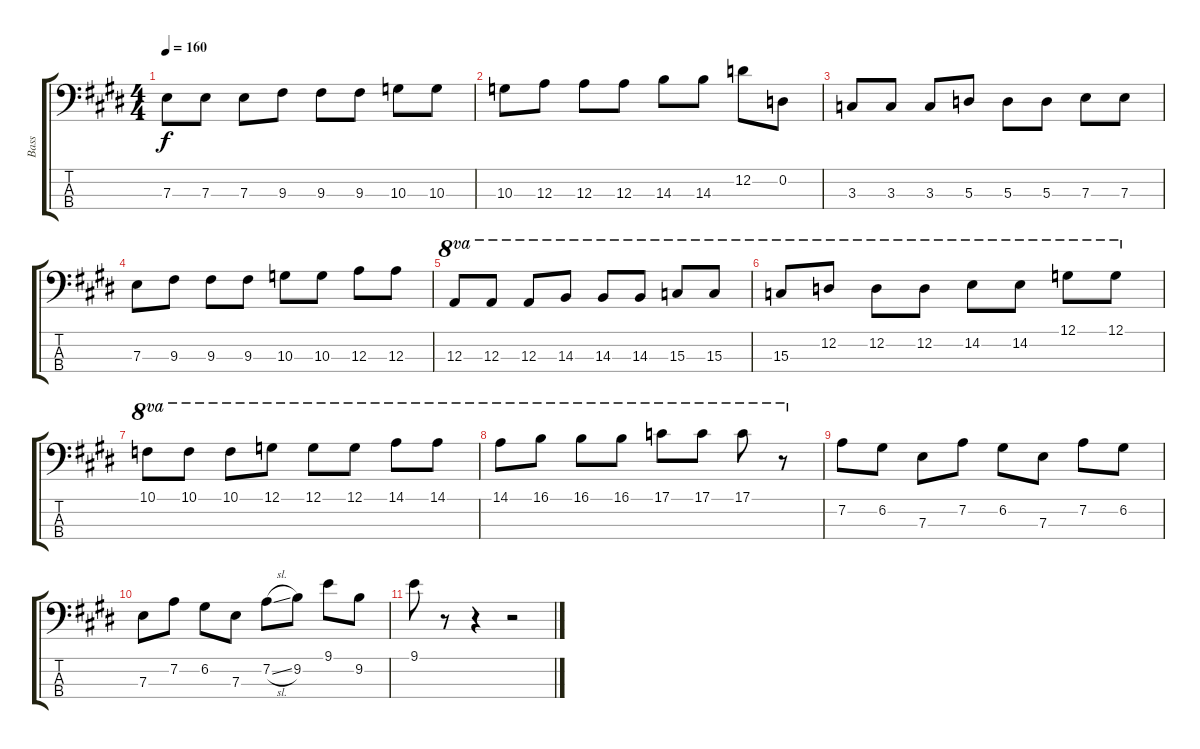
\track ("Bass" "Bass") {instrument electricbassfinger}
\staff {score tabs}
\tuning (G2 D2 A1 E1) {hide}
\ts (4 4)
\tempo 160
\clef f4
\ks e
7.3.8{dy f} 7.3.8 7.3.8 9.3.8 9.3.8 9.3.8 10.3.8 10.3.8 |
10.3.8 12.3.8 12.3.8 12.3.8 14.3.8 14.3.8 12.2.8 0.2.8 |
3.3.8 3.3.8 3.3.8 5.3.8 5.3.8 5.3.8 7.3.8 7.3.8 |
7.3.8 9.3.8 9.3.8 9.3.8 10.3.8 10.3.8 12.3.8 12.3.8 |
12.3.8{ot 8va} 12.3.8{ot 8va} 12.3.8{ot 8va} 14.3.8{ot 8va} 14.3.8{ot 8va} 14.3.8{ot 8va} 15.3.8{ot 8va} 15.3.8{ot 8va} |
15.3.8{ot 8va} 12.2.8{ot 8va} 12.2.8{ot 8va} 12.2.8{ot 8va} 14.2.8{ot 8va} 14.2.8{ot 8va} 12.1.8{ot 8va} 12.1.8{ot 8va} |
10.1.8{ot 8va} 10.1.8{ot 8va} 10.1.8{ot 8va} 12.1.8{ot 8va} 12.1.8{ot 8va} 12.1.8{ot 8va} 14.1.8{ot 8va} 14.1.8{ot 8va} |
14.1.8{ot 8va} 16.1.8{ot 8va} 16.1.8{ot 8va} 16.1.8{ot 8va} 17.1.8{ot 8va} 17.1.8{ot 8va} 17.1.8{ot 8va} r.8{ot 8va} |
7.2.8 6.2.8 7.3.8 7.2.8 6.2.8 7.3.8 7.2.8 6.2.8 |
7.3.8 7.2.8 6.2.8 7.3.8 7.2{sl}.8 9.2.8 9.1.8 9.2.8 |
9.1.8 r.8 r.4 r.2
